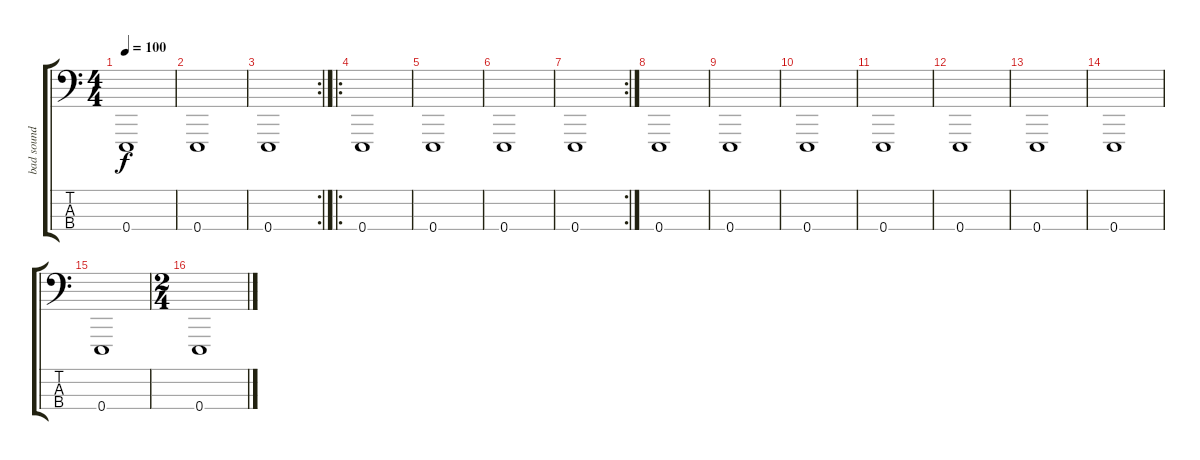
\track ("bad sound" "bad sound") {instrument seashore}
\staff {score tabs}
\tuning (G2 D2 A1 E1) {hide}
\ts (4 4)
\tempo 100
\clef f4
\ks c
0.4.1{dy f} |
0.4.1 |
\rc 2
0.4.1 |
\ro
0.4.1 |
0.4.1 |
0.4.1 |
\rc 2
0.4.1 |
0.4.1 |
0.4.1 |
0.4.1 |
0.4.1 |
0.4.1 |
0.4.1 |
0.4.1 |
0.4.1 |
\ts (2 4)
0.4.1
